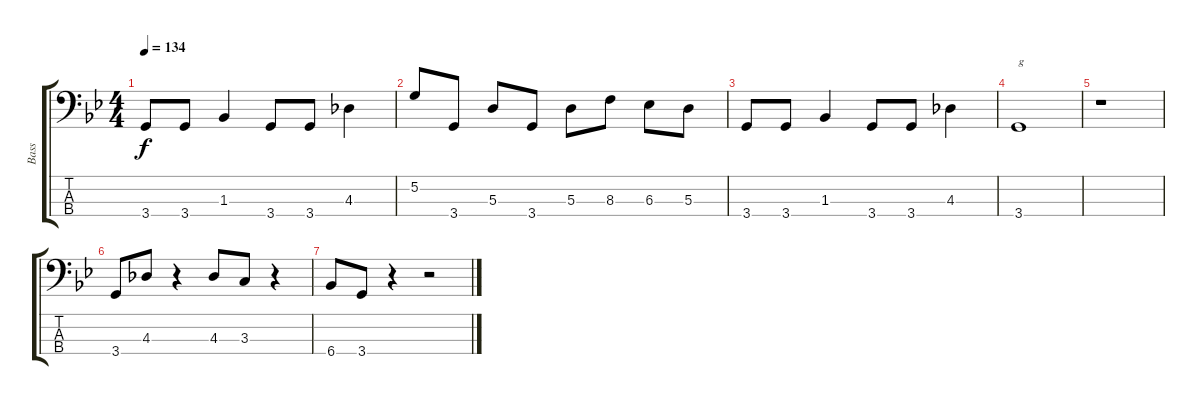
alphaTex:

\track ("Bass" "Bass") {instrument electricbasspick}
\staff {score tabs}
\tuning (G2 D2 A1 E1) {hide}
\ts (4 4)
\tempo 134
\clef f4
\ks gminor
3.4.8{dy f} 3.4.8 1.3.4 3.4.8 3.4.8 4.3.4 |
5.2.8 3.4.8 5.3.8 3.4.8 5.3.8 8.3.8 6.3.8 5.3.8 |
3.4.8 3.4.8 1.3.4 3.4.8 3.4.8 4.3.4 |
3.4.1{txt "g"} |
r.1 |
3.4.8 4.3.8 r.4 4.3.8 3.3.8 r.4 |
6.4.8 3.4.8 r.4 r.2
